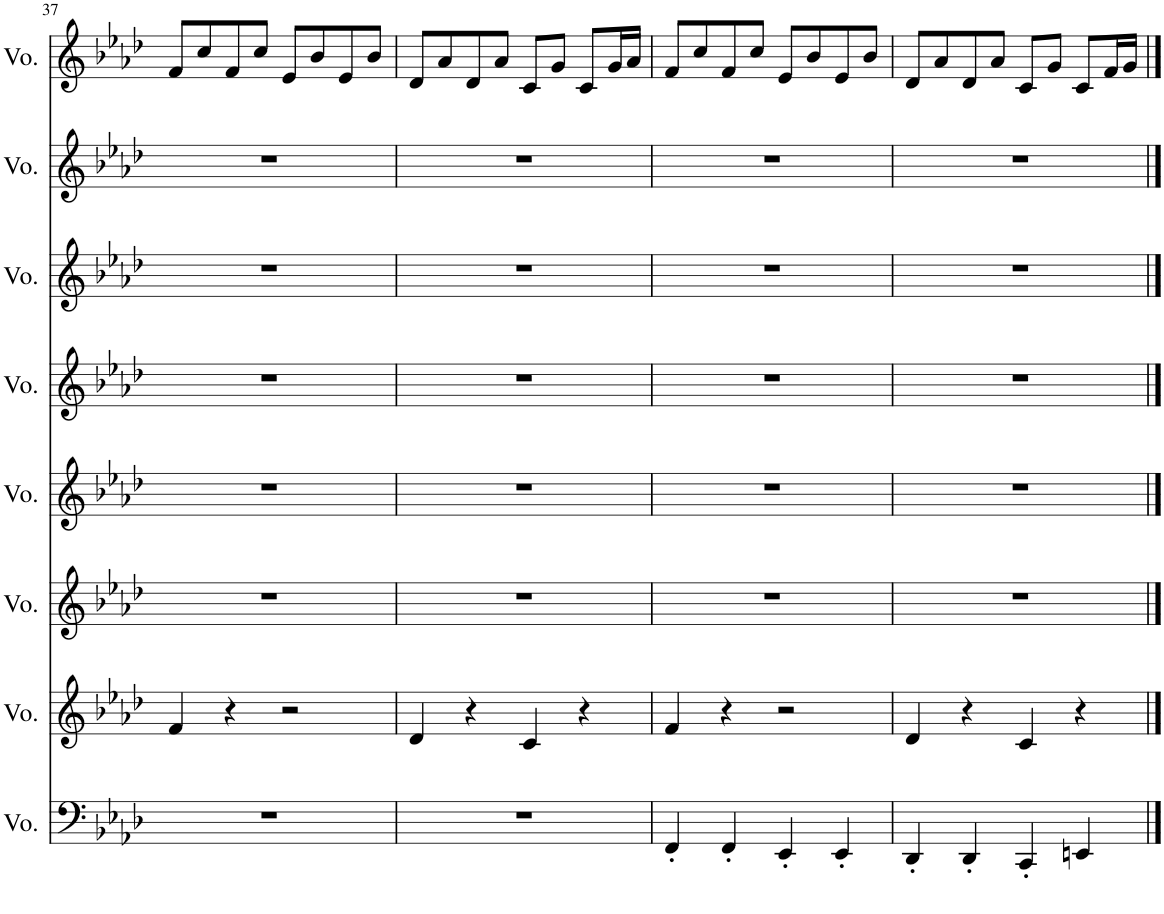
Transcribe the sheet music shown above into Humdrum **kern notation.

**kern	**kern	**kern	**kern	**kern	**kern	**kern	**kern
*part8	*part7	*part6	*part5	*part4	*part3	*part2	*part1
*staff8	*staff7	*staff6	*staff5	*staff4	*staff3	*staff2	*staff1
*I"Voice	*I"Voice	*I"Voice	*I"Voice	*I"Voice	*I"Voice	*I"Voice	*I"Voice
*I'Vo.	*I'Vo.	*I'Vo.	*I'Vo.	*I'Vo.	*I'Vo.	*I'Vo.	*I'Vo.
!!LO:PB:g=z
*clefF4	*clefG2	*clefG2	*clefG2	*clefG2	*clefG2	*clefG2	*clefG2
*k[b-e-a-d-]	*k[b-e-a-d-]	*k[b-e-a-d-]	*k[b-e-a-d-]	*k[b-e-a-d-]	*k[b-e-a-d-]	*k[b-e-a-d-]	*k[b-e-a-d-]
*M4/4	*M4/4	*M4/4	*M4/4	*M4/4	*M4/4	*M4/4	*M4/4
=37	=37	=37	=37	=37	=37	=37	=37
1r	4f/	1r	1r	1r	1r	1r	8f/L
.	.	.	.	.	.	.	8cc/
.	4r	.	.	.	.	.	8f/
.	.	.	.	.	.	.	8cc/J
.	2r	.	.	.	.	.	8e-/L
.	.	.	.	.	.	.	8b-/
.	.	.	.	.	.	.	8e-/
.	.	.	.	.	.	.	8b-/J
=38	=38	=38	=38	=38	=38	=38	=38
1r	4d-/	1r	1r	1r	1r	1r	8d-/L
.	.	.	.	.	.	.	8a-/
.	4r	.	.	.	.	.	8d-/
.	.	.	.	.	.	.	8a-/J
.	4c/	.	.	.	.	.	8c/L
.	.	.	.	.	.	.	8g/J
.	4r	.	.	.	.	.	8c/L
.	.	.	.	.	.	.	16g/L
.	.	.	.	.	.	.	16a-/JJ
=39	=39	=39	=39	=39	=39	=39	=39
4FF'/	4f/	1r	1r	1r	1r	1r	8f/L
.	.	.	.	.	.	.	8cc/
4FF'/	4r	.	.	.	.	.	8f/
.	.	.	.	.	.	.	8cc/J
4EE-'/	2r	.	.	.	.	.	8e-/L
.	.	.	.	.	.	.	8b-/
4EE-'/	.	.	.	.	.	.	8e-/
.	.	.	.	.	.	.	8b-/J
=40	=40	=40	=40	=40	=40	=40	=40
4DD-'/	4d-/	1r	1r	1r	1r	1r	8d-/L
.	.	.	.	.	.	.	8a-/
4DD-'/	4r	.	.	.	.	.	8d-/
.	.	.	.	.	.	.	8a-/J
4CC'/	4c/	.	.	.	.	.	8c/L
.	.	.	.	.	.	.	8g/J
4EEn/	4r	.	.	.	.	.	8c/L
.	.	.	.	.	.	.	16f/L
.	.	.	.	.	.	.	16g/JJ
==	==	==	==	==	==	==	==
*-	*-	*-	*-	*-	*-	*-	*-
